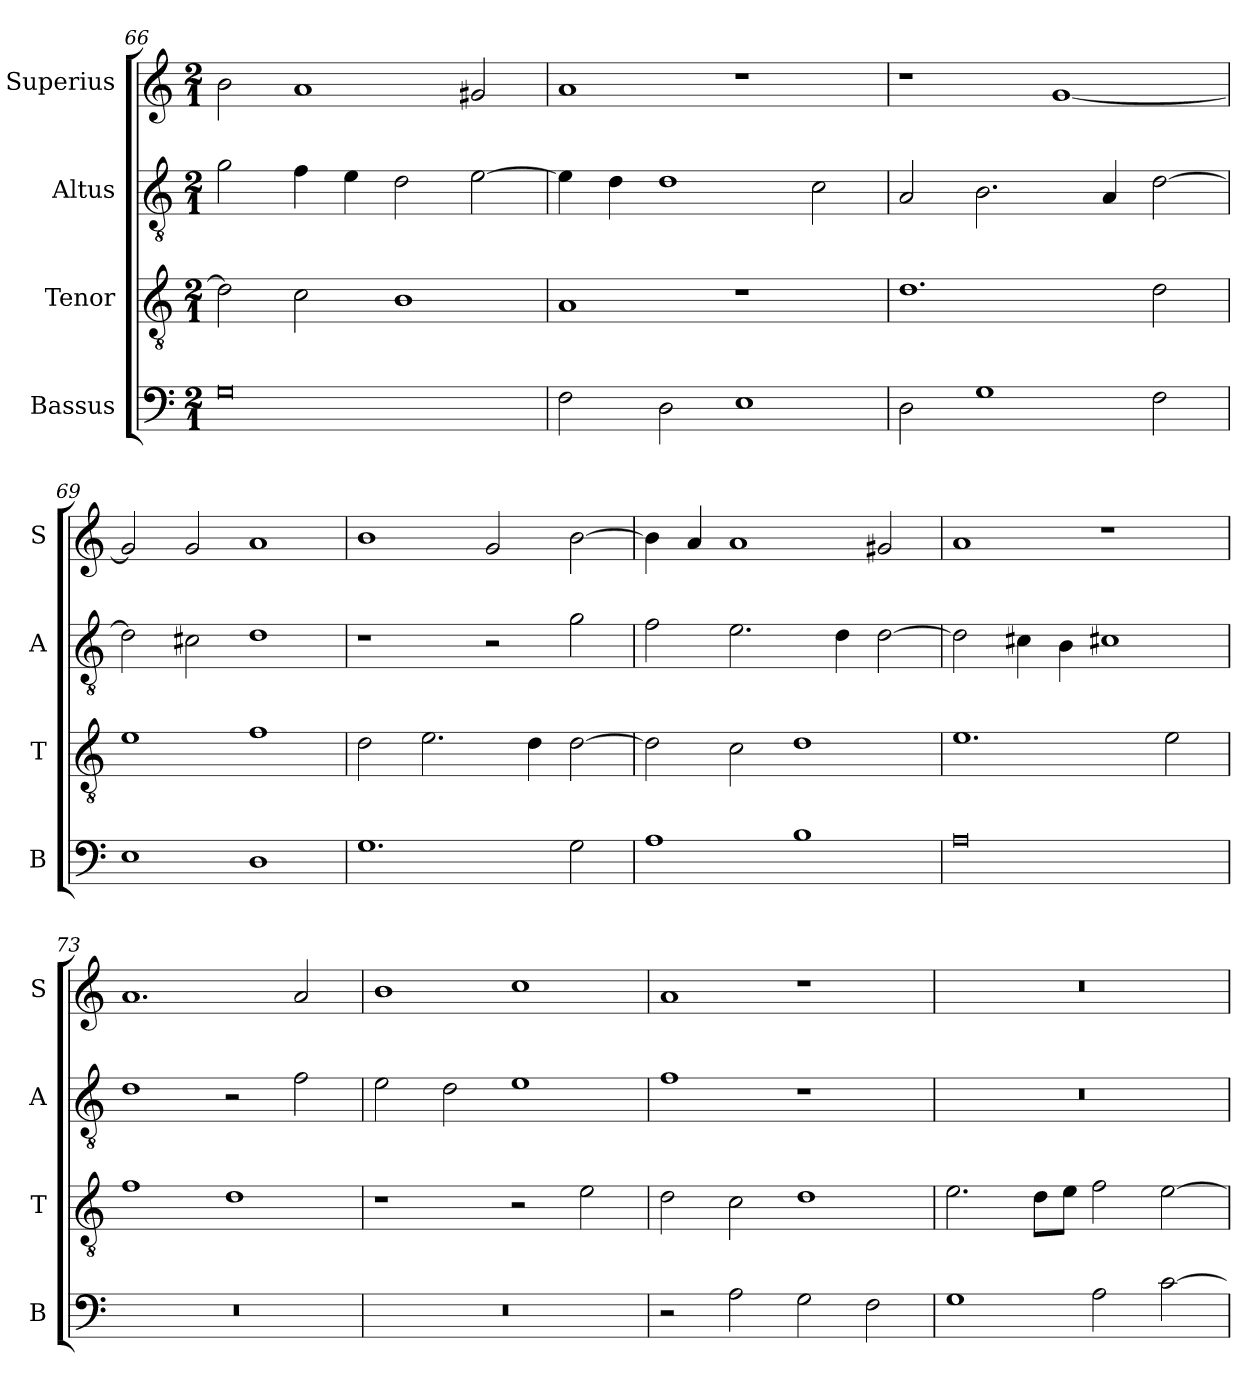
**kern	**kern	**kern	**kern
*part4	*part3	*part2	*part1
*staff4	*staff3	*staff2	*staff1
*I"Bassus	*I"Tenor	*I"Altus	*I"Superius
*I'B	*I'T	*I'A	*I'S
*clefF4	*clefGv2	*clefGv2	*clefG2
*k[]	*k[]	*k[]	*k[]
*C:	*C:	*C:	*C:
*M2/1	*M2/1	*M2/1	*M2/1
=66	=66	=66	=66
0G	2d]	2g	2b
.	2c	4f	1a
.	.	4e	.
.	1B	2d	.
.	.	[2e	2g#X
=67	=67	=67	=67
2F	1A	4e]	1a
.	.	4d	.
2D	.	1d	.
1E	1r	.	1r
.	.	2c	.
=68	=68	=68	=68
2D	1.d	2A	1r
1G	.	2.B	.
.	.	.	[1g
.	.	4A	.
2F	2d	[2d	.
=69	=69	=69	=69
1E	1e	2d]	2g]
.	.	2c#X	2g
1D	1f	1d	1a
=70	=70	=70	=70
1.G	2d	1r	1b
.	2.e	.	.
.	.	2r	2g
.	4d	.	.
2G	[2d	2g	[2b
=71	=71	=71	=71
1A	2d]	2f	4b]
.	.	.	4a
.	2c	2.e	1a
1B	1d	.	.
.	.	4d	.
.	.	[2d	2g#X
=72	=72	=72	=72
0A	1.e	2d]	1a
.	.	4c#X	.
.	.	4B	.
.	.	1c#X	1r
.	2e	.	.
=73	=73	=73	=73
0r	1f	1d	1.a
.	1d	2r	.
.	.	2f	2a
=74	=74	=74	=74
0r	1r	2e	1b
.	.	2d	.
.	2r	1e	1cc
.	2e	.	.
=75	=75	=75	=75
2r	2d	1f	1a
2A	2c	.	.
2G	1d	1r	1r
2F	.	.	.
=76	=76	=76	=76
1G	2.e	0r	0r
.	8dL	.	.
.	8eJ	.	.
2A	2f	.	.
[2c	[2e	.	.
=	=	=	=
*-	*-	*-	*-
